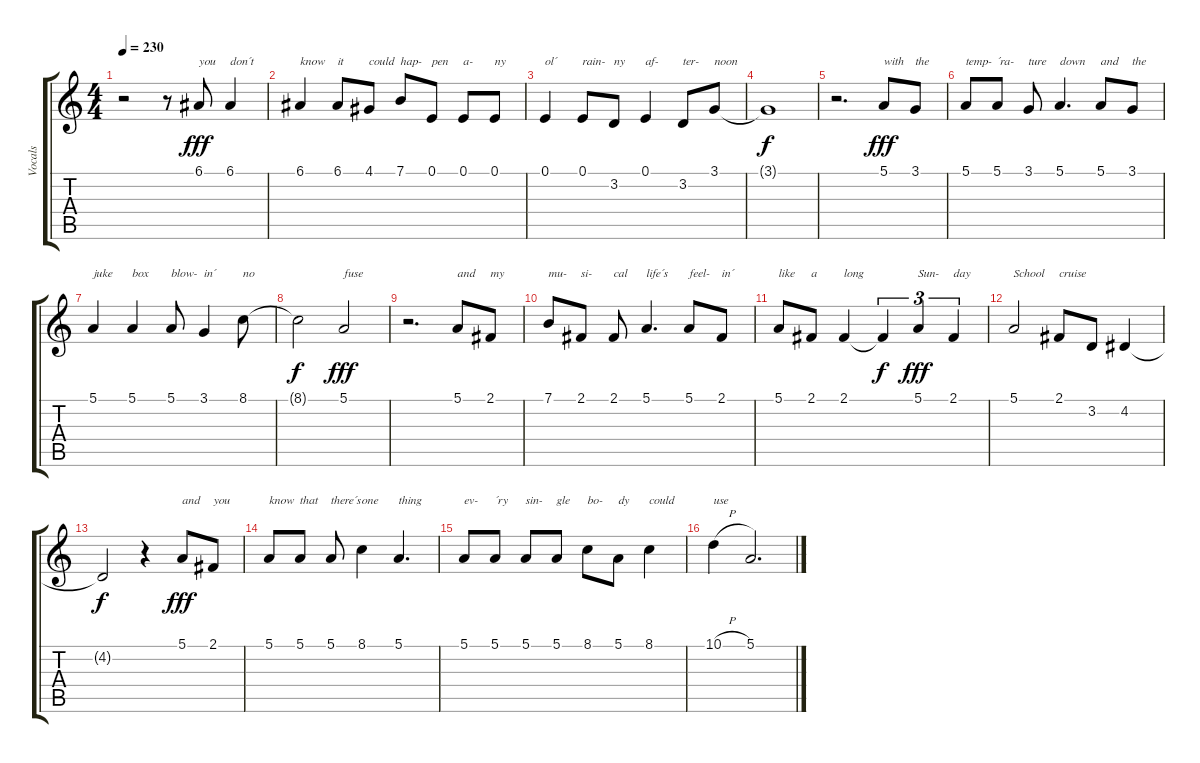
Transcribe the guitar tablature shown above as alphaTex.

\track ("Vocals" "Vocals") {instrument lead6voice}
\staff {score tabs}
\tuning (E4 B3 G3 D3 A2 E2) {hide}
\ts (4 4)
\tempo 230
\clef g2
\ks c
r.2{dy fff} r.8 6.1.8{txt "you"} 6.1.4{txt "don´t"} |
6.1.4{txt "know"} 6.1.8{txt "it"} 4.1.8{txt "could"} 7.1.8{txt "hap-"} 0.1.8{txt "pen"} 0.1.8{txt "a-"} 0.1.8{txt "ny"} |
0.1.4{txt "ol´"} 0.1.8{txt "rain-"} 3.2.8{txt "ny"} 0.1.4{txt "af-"} 3.2.8{txt "ter-"} 3.1.8{txt "noon"} |
3.1{t}.1{dy f} |
r.2{d} 5.1.8{txt "with" dy fff} 3.1.8{txt "the"} |
5.1.8{txt "temp-"} 5.1.8{txt "´ra-"} 3.1.8{txt "ture"} 5.1.4{d txt "down"} 5.1.8{txt "and"} 3.1.8{txt "the"} |
5.1.4{txt "juke"} 5.1.4{txt "box"} 5.1.8{txt "blow-"} 3.1.4{txt "in´"} 8.1.8{txt "no"} |
8.1{t}.2{dy f} 5.1.2{txt "fuse" dy fff} |
r.2{d} 5.1.8{txt "and"} 2.1.8{txt "my"} |
7.1.8{txt "mu-"} 2.1.8{txt "si-"} 2.1.8{txt "cal"} 5.1.4{d txt "life´s"} 5.1.8{txt "feel-"} 2.1.8{txt "in´"} |
5.1.8{txt "like"} 2.1.8{txt "a"} 2.1.4{txt "long"} 2.1{t}.4{tu (3 2) dy f} 5.1.4{tu (3 2) txt "Sun-" dy fff} 2.1.4{tu (3 2) txt "day"} |
5.1.2{txt "School"} 2.1.8{txt "cruise"} 3.2.8 4.2.4 |
4.2{t}.2{dy f} r.4 5.1.8{txt "and" dy fff} 2.1.8{txt "you"} |
5.1.8{txt "know"} 5.1.8{txt "that"} 5.1.8{txt "there´s"} 8.1.4{txt "one"} 5.1.4{d txt "thing"} |
5.1.8{txt "ev-"} 5.1.8{txt "´ry"} 5.1.8{txt "sin-"} 5.1.8{txt "gle"} 8.1.8{txt "bo-"} 5.1.8{txt "dy"} 8.1.4{txt "could"} |
10.1{h}.4{txt "use"} 5.1.2{d}
